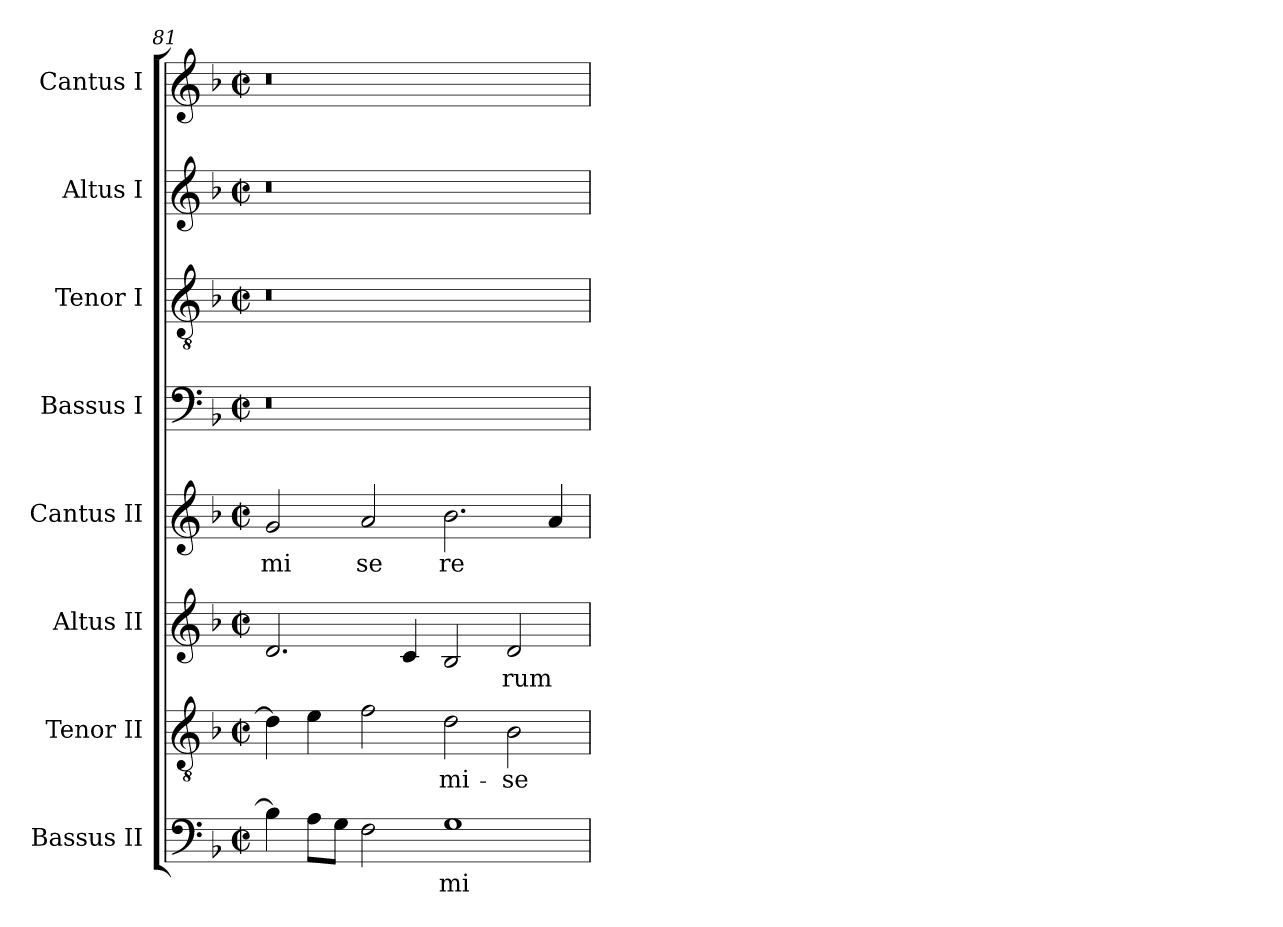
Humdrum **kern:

**kern	**text	**kern	**text	**kern	**text	**kern	**text	**kern	**kern	**kern	**kern
*part8	*part8	*part7	*part7	*part6	*part6	*part5	*part5	*part4	*part3	*part2	*part1
*staff8	*staff8	*staff7	*staff7	*staff6	*staff6	*staff5	*staff5	*staff4	*staff3	*staff2	*staff1
*I"Bassus II	*	*I"Tenor II	*	*I"Altus II	*	*I"Cantus II	*	*I"Bassus I	*I"Tenor I	*I"Altus I	*I"Cantus I
*clefF4	*	*clefGv2	*	*clefG2	*	*clefG2	*	*clefF4	*clefGv2	*clefG2	*clefG2
*k[b-]	*	*k[b-]	*	*k[b-]	*	*k[b-]	*	*k[b-]	*k[b-]	*k[b-]	*k[b-]
*F:	*	*F:	*	*F:	*	*F:	*	*F:	*F:	*F:	*F:
*M2/2	*	*M2/2	*	*M2/2	*	*M2/2	*	*M2/2	*M2/2	*M2/2	*M2/2
*met(c|)	*	*met(c|)	*	*met(c|)	*	*met(c|)	*	*met(c|)	*met(c|)	*met(c|)	*met(c|)
=81	=81	=81	=81	=81	=81	=81	=81	=81	=81	=81	=81
!	!	!	!	!	!	!	!LO:LY:b:cj	!	!	!	!
4B-\]	.	4d\]	.	2.d/	.	2g/	mi	0r	0r	0r	0r
8A\L	.	4e\	.	.	.	.	.	.	.	.	.
8G\J	.	.	.	.	.	.	.	.	.	.	.
!	!	!	!	!	!	!	!LO:LY:b:cj	!	!	!	!
2F\	.	2f\	.	.	.	2a/	se	.	.	.	.
.	.	.	.	4c/	.	.	.	.	.	.	.
!	!LO:LY:b:cj	!	!LO:LY:b:cj	!	!	!	!LO:LY:b:cj	!	!	!	!
1G	mi	2d\	mi-	2B-/	.	2.b-\	re	.	.	.	.
!	!	!	!LO:LY:b:cj	!	!LO:LY:b:cj	!	!	!	!	!	!
.	.	2B-\	-se-	2d/	rum	.	.	.	.	.	.
.	.	.	.	.	.	4a/	.	.	.	.	.
=	=	=	=	=	=	=	=	=	=	=	=
*-	*-	*-	*-	*-	*-	*-	*-	*-	*-	*-	*-
